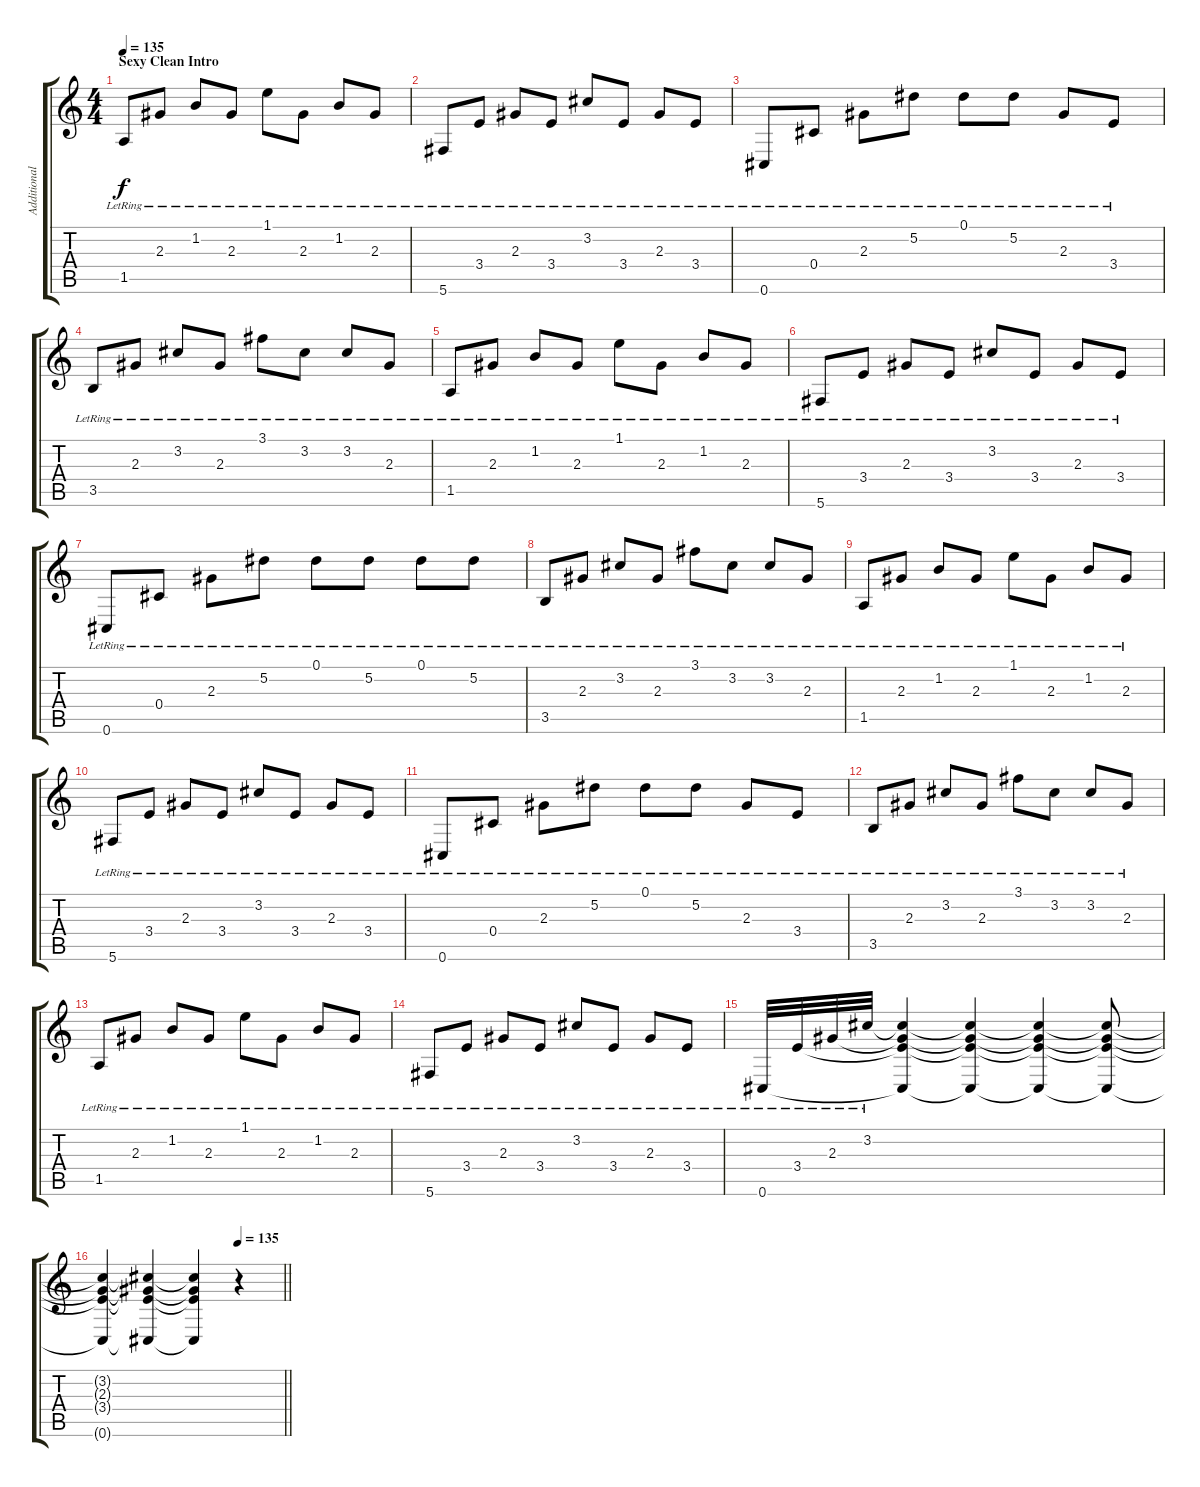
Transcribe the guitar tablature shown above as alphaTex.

\track ("Additional guitar" "Additional") {instrument electricguitarjazz}
\staff {score tabs}
\tuning (Eb4 Bb3 Gb3 Db3 Ab2 Db2) {hide}
\ts (4 4)
\section ("" "Sexy Clean Intro")
\tempo 135
\tempo 125
\tempo 135
\clef g2
\ks c
1.5{lr}.8{dy f instrument electricguitarjazz} 2.3{lr}.8 1.2{lr}.8 2.3{lr}.8 1.1{lr}.8 2.3{lr}.8 1.2{lr}.8 2.3{lr}.8 |
5.6{lr}.8 3.4{lr}.8 2.3{lr}.8 3.4{lr}.8 3.2{lr}.8 3.4{lr}.8 2.3{lr}.8 3.4{lr}.8 |
0.6{lr}.8 0.4{lr}.8 2.3{lr}.8 5.2{lr}.8 0.1{lr}.8 5.2{lr}.8 2.3{lr}.8 3.4{lr}.8 |
3.5{lr}.8 2.3{lr}.8 3.2{lr}.8 2.3{lr}.8 3.1{lr}.8 3.2{lr}.8 3.2{lr}.8 2.3{lr}.8 |
1.5{lr}.8 2.3{lr}.8 1.2{lr}.8 2.3{lr}.8 1.1{lr}.8 2.3{lr}.8 1.2{lr}.8 2.3{lr}.8 |
5.6{lr}.8 3.4{lr}.8 2.3{lr}.8 3.4{lr}.8 3.2{lr}.8 3.4{lr}.8 2.3{lr}.8 3.4{lr}.8 |
0.6{lr}.8 0.4{lr}.8 2.3{lr}.8 5.2{lr}.8 0.1{lr}.8 5.2{lr}.8 0.1{lr}.8 5.2{lr}.8 |
3.5{lr}.8 2.3{lr}.8 3.2{lr}.8 2.3{lr}.8 3.1{lr}.8 3.2{lr}.8 3.2{lr}.8 2.3{lr}.8 |
1.5{lr}.8 2.3{lr}.8 1.2{lr}.8 2.3{lr}.8 1.1{lr}.8 2.3{lr}.8 1.2{lr}.8 2.3{lr}.8 |
5.6{lr}.8 3.4{lr}.8 2.3{lr}.8 3.4{lr}.8 3.2{lr}.8 3.4{lr}.8 2.3{lr}.8 3.4{lr}.8 |
0.6{lr}.8 0.4{lr}.8 2.3{lr}.8 5.2{lr}.8 0.1{lr}.8 5.2{lr}.8 2.3{lr}.8 3.4{lr}.8 |
3.5{lr}.8 2.3{lr}.8 3.2{lr}.8 2.3{lr}.8 3.1{lr}.8 3.2{lr}.8 3.2{lr}.8 2.3{lr}.8 |
1.5{lr}.8 2.3{lr}.8 1.2{lr}.8 2.3{lr}.8 1.1{lr}.8 2.3{lr}.8 1.2{lr}.8 2.3{lr}.8 |
5.6{lr}.8 3.4{lr}.8 2.3{lr}.8 3.4{lr}.8 3.2{lr}.8 3.4{lr}.8 2.3{lr}.8 3.4{lr}.8 |
0.6{lr}.32 3.4{lr}.32 2.3{lr}.32 3.2{lr}.32 (3.2{t} 2.3{t} 3.4{t} 0.6{t}).4 (3.2{t} 2.3{t} 3.4{t} 0.6{t}).4 (3.2{t} 2.3{t} 3.4{t} 0.6{t}).4 (3.2{t} 2.3{t} 3.4{t} 0.6{t}).8 |
\tempo (135 0.75)
\barLineRight lightlight
(3.2{t} 2.3{t} 3.4{t} 0.6{t}).4 (3.2{t} 2.3{t} 3.4{t} 0.6{t}).4 (3.2{t} 2.3{t} 3.4{t} 0.6{t}).4 r.4
